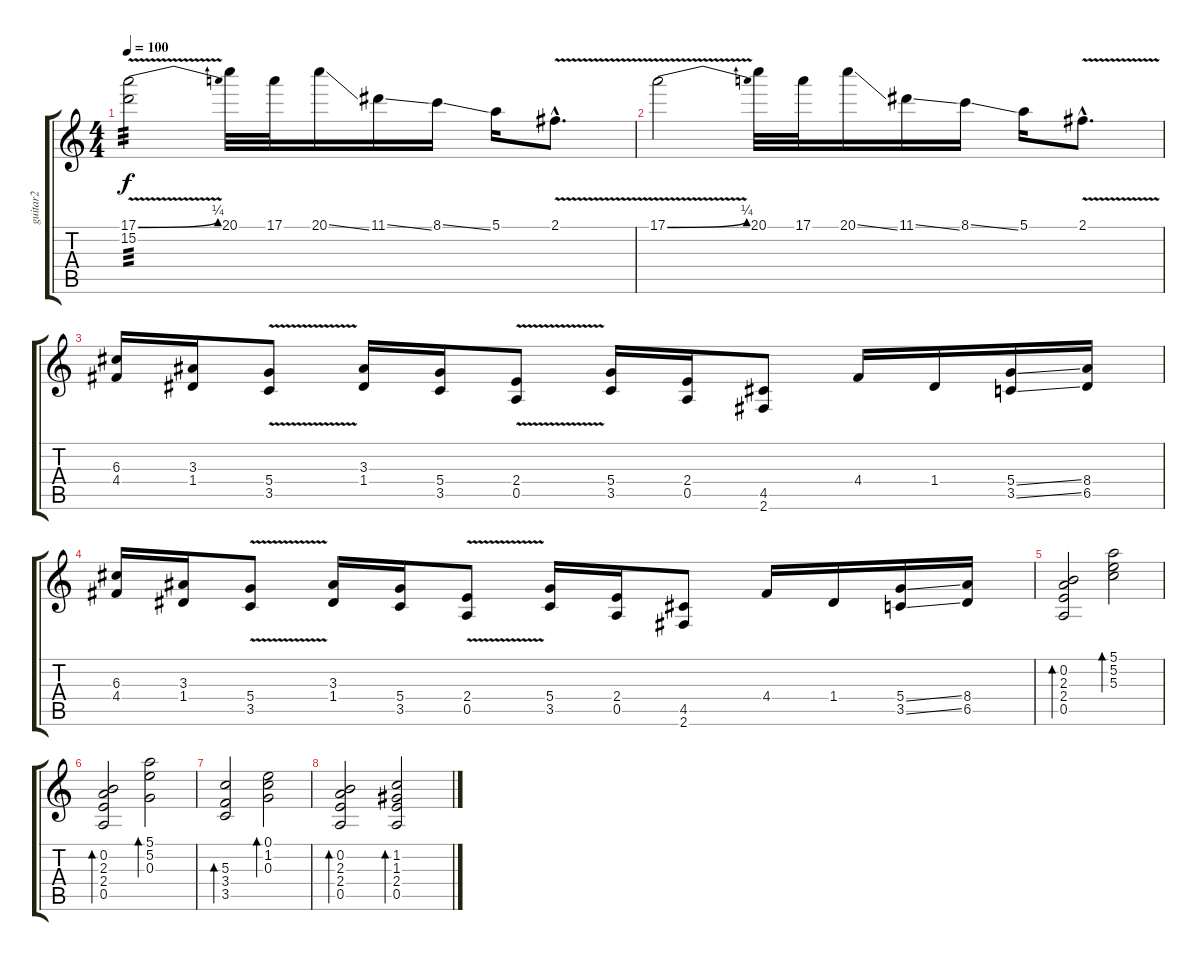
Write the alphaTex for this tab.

\track ("guitar2" "guitar2") {instrument distortionguitar}
\staff {score tabs}
\tuning (E4 B3 G3 D3 A2 E2) {hide}
\ts (4 4)
\tempo 100
\clef g2
\ks c
(17.1{be (bend 0 0 60 1) v} 15.2).2{tp 3 dy f} 20.1.32 17.1.32 20.1{ss}.16 11.1{ss}.16 8.1{ss}.16 5.1.16 2.1{v hac}.8{d} |
17.1{be (bend 0 0 60 1) v}.2 20.1.32 17.1.32 20.1{ss}.16 11.1{ss}.16 8.1{ss}.16 5.1.16 2.1{v hac}.8{d} |
(6.3 4.4).16 (3.3 1.4).16 (5.4 3.5{v}).8 (3.3 1.4).16 (5.4 3.5).16 (2.4 0.5{v}).8 (5.4 3.5).16 (2.4 0.5).16 (4.5 2.6).8 4.4.16 1.4.16 (5.4{ss} 3.5{ss}).16 (8.4 6.5).16 |
(6.3 4.4).16 (3.3 1.4).16 (5.4 3.5{v}).8 (3.3 1.4).16 (5.4 3.5).16 (2.4 0.5{v}).8 (5.4 3.5).16 (2.4 0.5).16 (4.5 2.6).8 4.4.16 1.4.16 (5.4{ss} 3.5{ss}).16 (8.4 6.5).16 |
(0.2 2.3 2.4 0.5).2{bd 120 instrument acousticguitarsteel} (5.1 5.2 5.3).2{bd 120} |
(0.2 2.3 2.4 0.5).2{bd 120} (5.1 5.2 0.3).2{bd 120} |
(5.3 3.4 3.5).2{bd 120} (0.1 1.2 0.3).2{bd 120} |
(0.2 2.3 2.4 0.5).2{bd 120} (1.2 1.3 2.4 0.5).2{bd 120}
